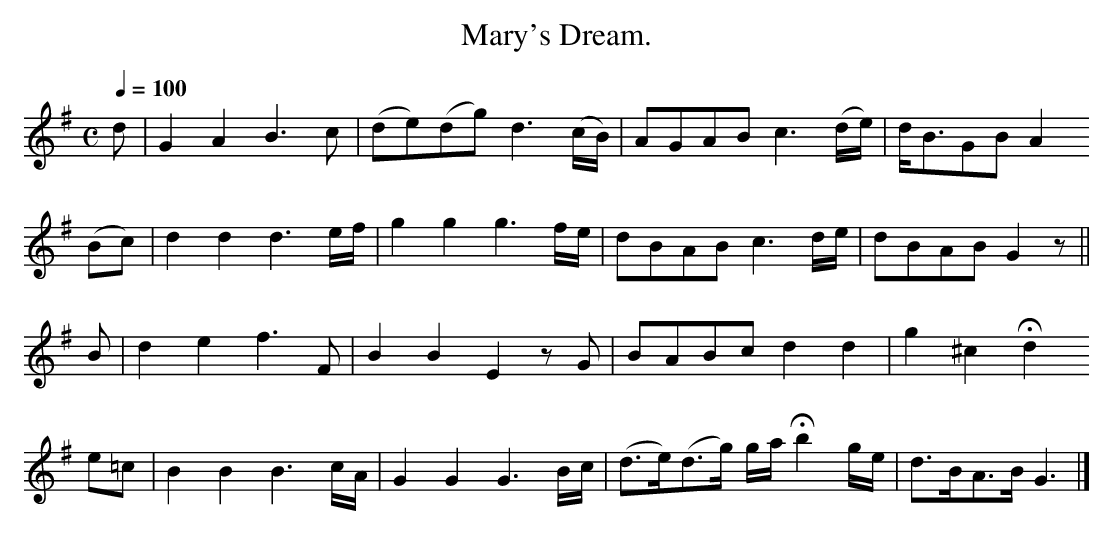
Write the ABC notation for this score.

X:1
T:Mary's Dream.
M:C
L:1/8
Q:1/4=100
K:G
  d |G2A2 B3c   |(de)(dg) d3(c/B/)| AGAB   c3      (d/e/)|d<BGB  A2
(Bc)|d2d2 d3e/f/| g2  g2  g3 f/e/ | dBAB   c3       d/e/ |dBAB  G2z||
  B |d2e2 f3F   | B2  B2  E2zG    | BABc   d2     d2     |g2^c2 Hd2
e=c |B2B2 B3c/A/| G2  G2  G3 B/c/ |(d>e)(d>g) g/a/ Hb2 g/e/ |d>BA>B G3 |]
